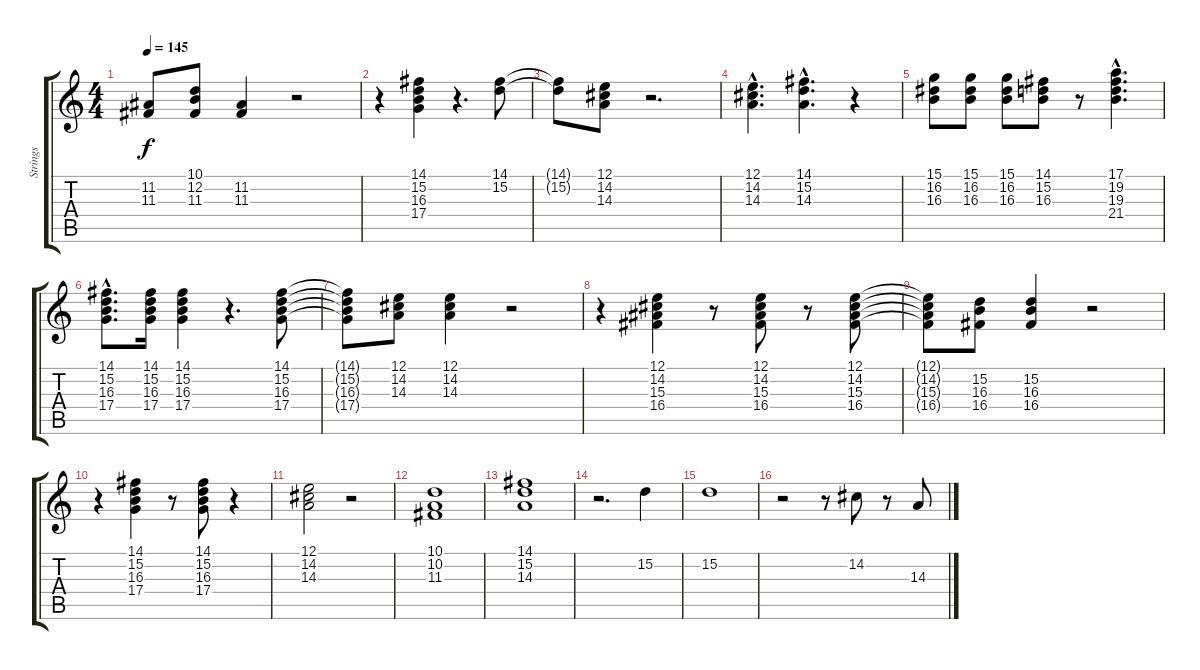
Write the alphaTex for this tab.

\track ("Strings" "Strings") {instrument stringensemble2}
\staff {score tabs}
\tuning (E4 B3 G3 D3 A2 E2) {hide}
\ts (4 4)
\tempo 145
\clef g2
\ks c
(11.2{t} 11.3{t}).8{dy f} (10.1 12.2 11.3).8 (11.2 11.3).4 r.2 |
r.4 (14.1 15.2 16.3 17.4).4 r.4{d} (14.1 15.2).8 |
(14.1{t} 15.2{t}).8 (12.1 14.2 14.3).8 r.2{d} |
(12.1{hac} 14.2{hac} 14.3{hac}).4{d} (14.1{hac} 15.2{hac} 14.3{hac}).4{d} r.4 |
(15.1 16.2 16.3).8 (15.1 16.2 16.3).8 (15.1 16.2 16.3).8 (14.1 15.2 16.3).8 r.8 (17.1{hac} 19.2{hac} 19.3{hac} 21.4{hac}).4{d} |
(14.1{hac} 15.2{hac} 16.3{hac} 17.4{hac}).8{d} (14.1 15.2 16.3 17.4).16 (14.1 15.2 16.3 17.4).4 r.4{d} (14.1 15.2 16.3 17.4).8 |
(14.1{t} 15.2{t} 16.3{t} 17.4{t}).8 (12.1 14.2 14.3).8 (12.1 14.2 14.3).4 r.2 |
r.4 (12.1 14.2 15.3 16.4).4 r.8 (12.1 14.2 15.3 16.4).8 r.8 (12.1 14.2 15.3 16.4).8 |
(12.1{t} 14.2{t} 15.3{t} 16.4{t}).8 (15.2 16.3 16.4).8 (15.2 16.3 16.4).4 r.2 |
r.4 (14.1 15.2 16.3 17.4).4 r.8 (14.1 15.2 16.3 17.4).8 r.4 |
(12.1 14.2 14.3).2 r.2 |
(10.1 10.2 11.3).1 |
(14.1 15.2 14.3).1 |
r.2{d} 15.2.4 |
15.2.1 |
r.2 r.8 14.2.8 r.8 14.3.8
